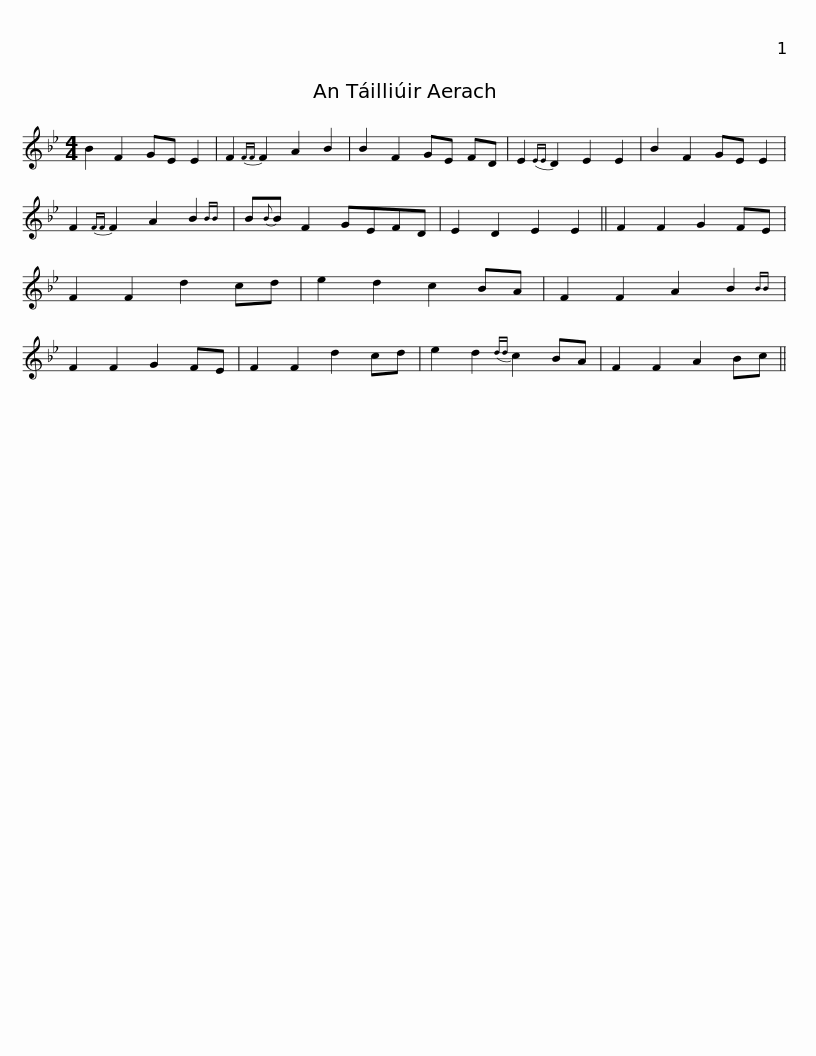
X:1
L:1/8
M:4/4
I:linebreak $
K:Gmin
V:1 treble
V:1
 B2 F2 GE E2 | F2{FF} F2 A2 B2 | B2 F2 GE FD | E2{EE} D2 E2 E2 | B2 F2 GE E2 | %5
 F2{FF} F2 A2 B2{BB} | B{B}B F2 GEFD |$ E2 D2 E2 E2 || F2 F2 G2 FE | F2 F2 d2 cd | %10
 e2 d2 c2 BA | F2 F2 A2 B2{BB} | F2 F2 G2 FE | F2 F2 d2 cd | e2 d2{dd} c2 BA |$ %15
 F2 F2 A2 Bc || %16
